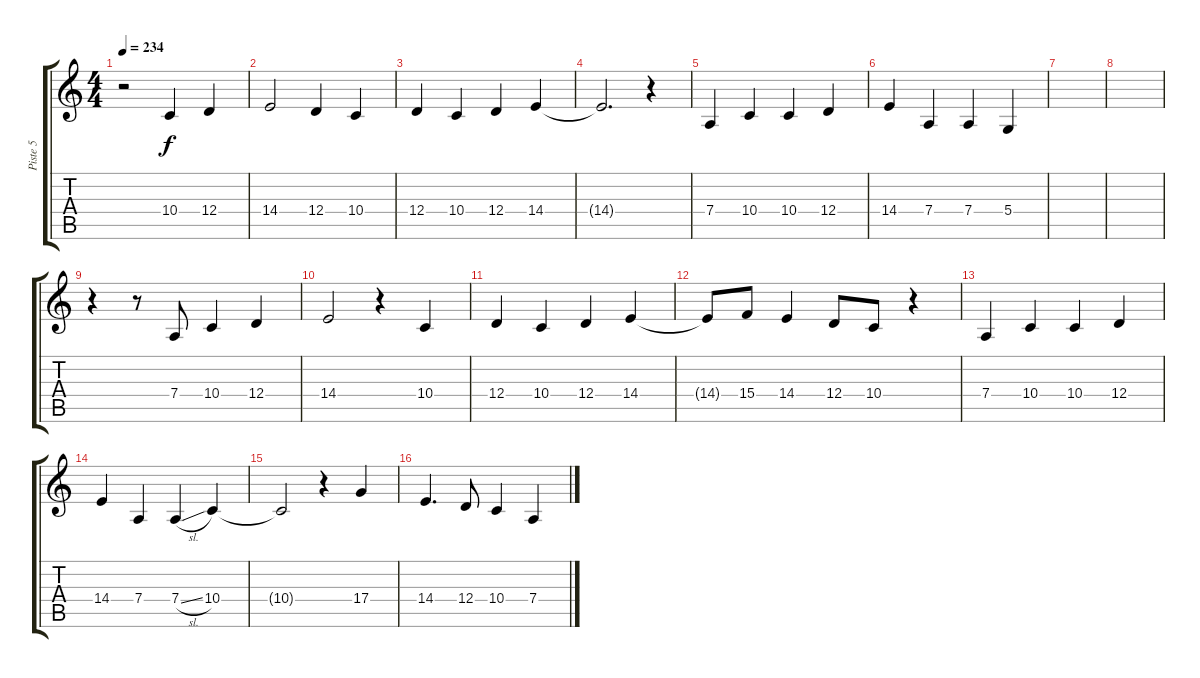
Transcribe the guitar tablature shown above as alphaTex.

\track ("Piste 5" "Piste 5") {instrument lead8bassandlead}
\staff {score tabs}
\tuning (E4 B3 G3 D3 A2 E2) {hide}
\ts (4 4)
\tempo 234
\clef g2
\ks c
r.2{dy f} 10.4.4 12.4.4 |
14.4.2 12.4.4 10.4.4 |
12.4.4 10.4.4 12.4.4 14.4.4 |
14.4{t}.2{d} r.4 |
7.4.4 10.4.4 10.4.4 12.4.4 |
14.4.4 7.4.4 7.4.4 5.4.4 |
|
|
r.4 r.8 7.4.8 10.4.4 12.4.4 |
14.4.2 r.4 10.4.4 |
12.4.4 10.4.4 12.4.4 14.4.4 |
14.4{t}.8 15.4.8 14.4.4 12.4.8 10.4.8 r.4 |
7.4.4 10.4.4 10.4.4 12.4.4 |
14.4.4 7.4.4 7.4{sl}.4 10.4.4 |
10.4{t}.2 r.4 17.4.4 |
14.4.4{d} 12.4.8 10.4.4 7.4.4
